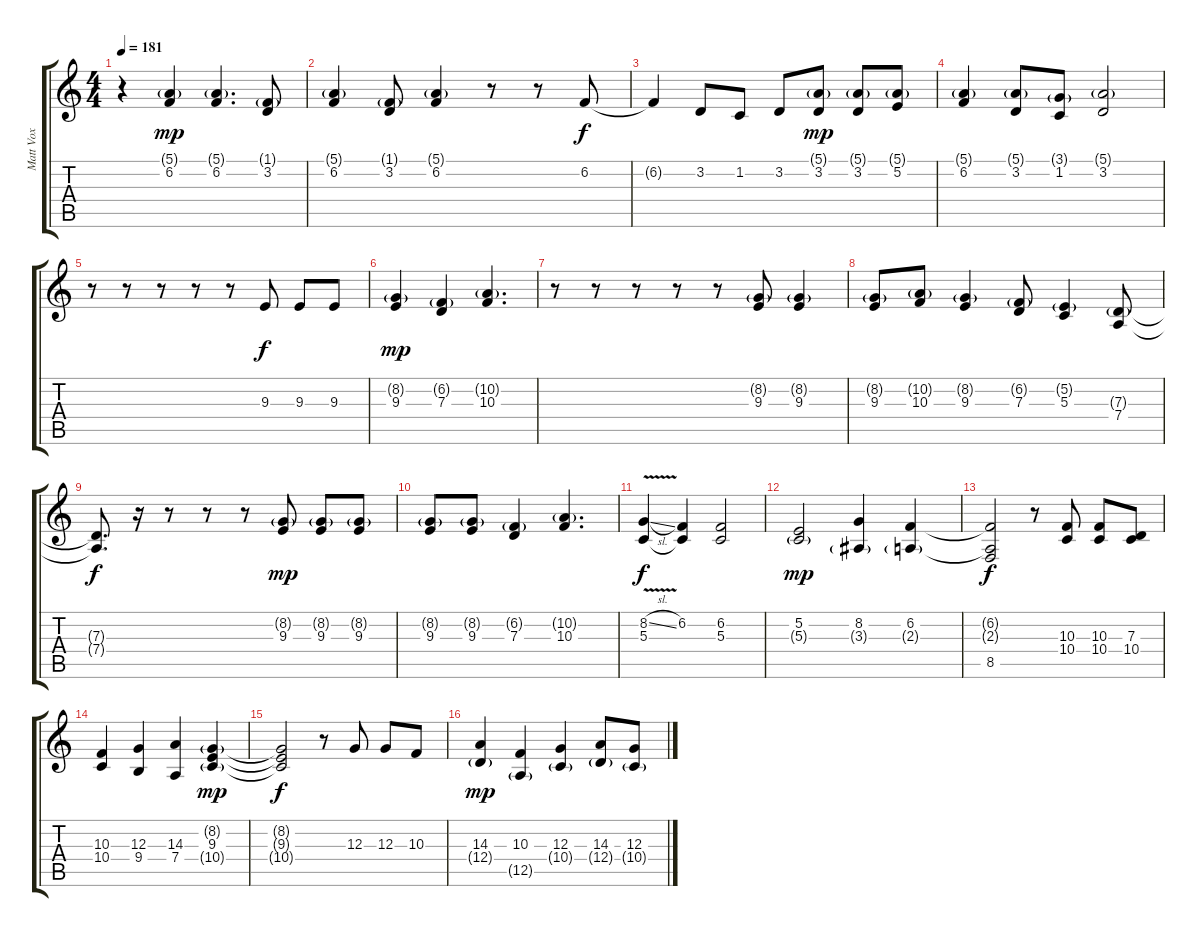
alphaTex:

\track ("Matt Vox" "Matt Vox") {instrument tenorsax}
\staff {score tabs}
\tuning (E4 B3 G3 D3 A2 E2) {hide}
\ts (4 4)
\tempo 181
\clef g2
\ks c
r.4{dy f} (5.1{g} 6.2).4{dy mp} (5.1{g} 6.2).4{d} (1.1{g} 3.2).8 |
(5.1{g} 6.2).4 (1.1{g} 3.2).8 (5.1{g} 6.2).4 r.8 r.8 6.2.8{dy f} |
6.2{t}.4 3.2.8 1.2.8 3.2.8 (5.1{g} 3.2).8{dy mp} (5.1{g} 3.2).8 (5.1{g} 5.2).8 |
(5.1{g} 6.2).4 (5.1{g} 3.2).8 (3.1{g} 1.2).8 (5.1{g} 3.2).2 |
r.8 r.8 r.8 r.8 r.8 9.3.8{dy f} 9.3.8 9.3.8 |
(8.2{g} 9.3).4{dy mp} (6.2{g} 7.3).4 (10.2{g} 10.3).4{d} |
r.8 r.8 r.8 r.8 r.8 (8.2{g} 9.3).8 (8.2{g} 9.3).4 |
(8.2{g} 9.3).8 (10.2{g} 10.3).8 (8.2{g} 9.3).4 (6.2{g} 7.3).8 (5.2{g} 5.3).4 (7.3{g} 7.4).8 |
(7.3{t} 7.4{t}).8{d dy f} r.16 r.8 r.8 r.8 (8.2{g} 9.3).8{dy mp} (8.2{g} 9.3).8 (8.2{g} 9.3).8 |
(8.2{g} 9.3).8 (8.2{g} 9.3).8 (6.2{g} 7.3).4 (10.2{g} 10.3).4{d} |
(8.2{v sl} 5.3).4{dy f} (6.2 5.3{t}).4 (6.2 5.3).2 |
(5.2 5.3{g}).2{dy mp} (8.2 3.3{g}).4 (6.2 2.3{g}).4 |
(6.2{t} 2.3{t} 8.5).2{dy f} r.8 (10.3 10.4).8 (10.3 10.4).8 (7.3 10.4).8 |
(10.3 10.4).4 (12.3 9.4).4 (14.3 7.4).4 (8.2{g} 9.3 10.4{g}).4{dy mp} |
(8.2{t} 9.3{t} 10.4{t}).2{dy f} r.8 12.3.8 12.3.8 10.3.8 |
(14.3 12.4{g}).4{dy mp} (10.3 12.5{g}).4 (12.3 10.4{g}).4 (14.3 12.4{g}).8 (12.3 10.4{g}).8
